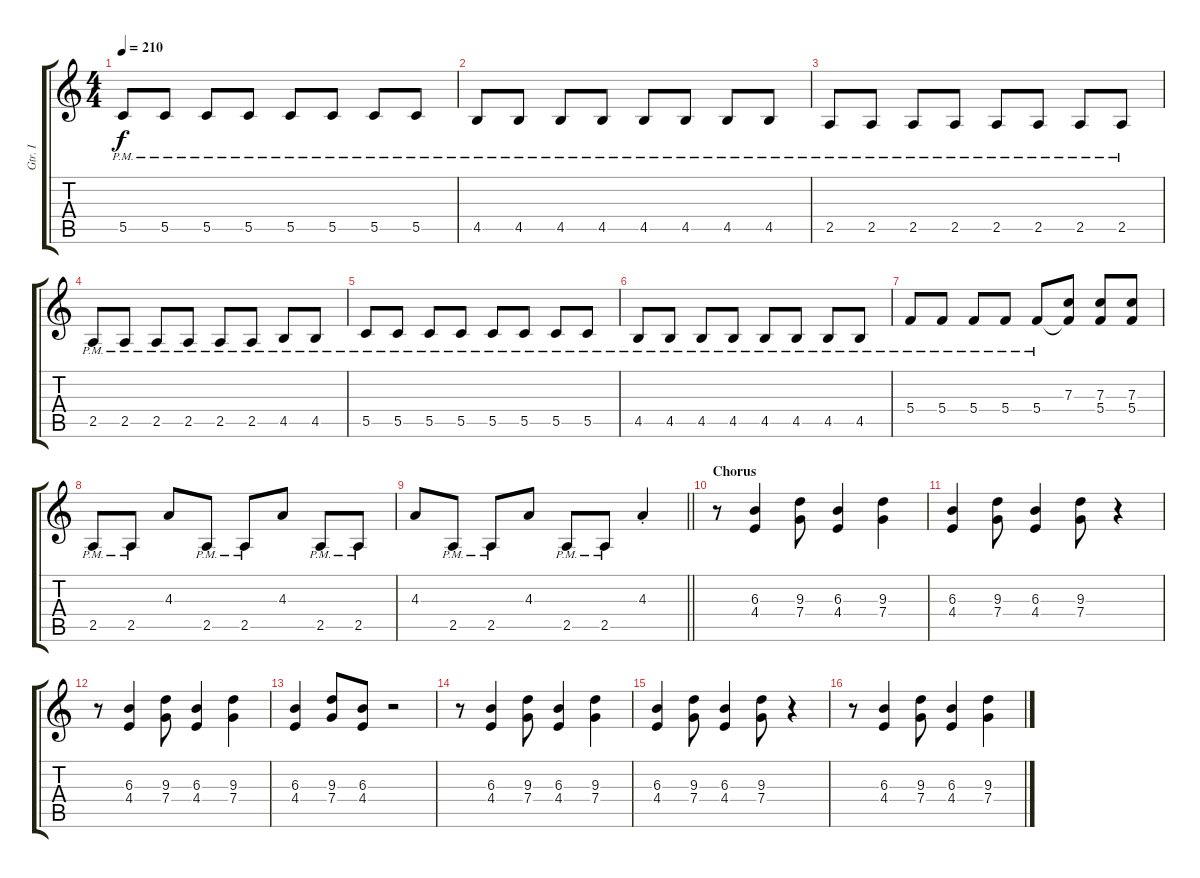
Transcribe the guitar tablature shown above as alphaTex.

\track ("Gtr. I" "Gtr. I") {instrument distortionguitar}
\staff {score tabs}
\tuning (D4 A3 F3 C3 G2 D2) {hide}
\ts (4 4)
\tempo 210
\clef g2
\ks c
5.5{pm}.8{dy f} 5.5{pm}.8 5.5{pm}.8 5.5{pm}.8 5.5{pm}.8 5.5{pm}.8 5.5{pm}.8 5.5{pm}.8 |
4.5{pm}.8 4.5{pm}.8 4.5{pm}.8 4.5{pm}.8 4.5{pm}.8 4.5{pm}.8 4.5{pm}.8 4.5{pm}.8 |
2.5{pm}.8 2.5{pm}.8 2.5{pm}.8 2.5{pm}.8 2.5{pm}.8 2.5{pm}.8 2.5{pm}.8 2.5{pm}.8 |
2.5{pm}.8 2.5{pm}.8 2.5{pm}.8 2.5{pm}.8 2.5{pm}.8 2.5{pm}.8 4.5{pm}.8 4.5{pm}.8 |
5.5{pm}.8 5.5{pm}.8 5.5{pm}.8 5.5{pm}.8 5.5{pm}.8 5.5{pm}.8 5.5{pm}.8 5.5{pm}.8 |
4.5{pm}.8 4.5{pm}.8 4.5{pm}.8 4.5{pm}.8 4.5{pm}.8 4.5{pm}.8 4.5{pm}.8 4.5{pm}.8 |
5.4{pm}.8 5.4{pm}.8 5.4{pm}.8 5.4{pm}.8 5.4{pm}.8 (7.3 5.4{t}).8 (7.3 5.4).8 (7.3 5.4).8 |
2.5{pm}.8 2.5{pm}.8 4.3.8 2.5{pm}.8 2.5{pm}.8 4.3.8 2.5{pm}.8 2.5{pm}.8 |
\barLineRight lightlight
4.3.8 2.5{pm}.8 2.5{pm}.8 4.3.8 2.5{pm}.8 2.5{pm}.8 4.3{st}.4 |
\section ("" "Chorus")
r.8 (6.3 4.4).4 (9.3 7.4).8 (6.3 4.4).4 (9.3 7.4).4 |
(6.3 4.4).4 (9.3 7.4).8 (6.3 4.4).4 (9.3 7.4).8 r.4 |
r.8 (6.3 4.4).4 (9.3 7.4).8 (6.3 4.4).4 (9.3 7.4).4 |
(6.3 4.4).4 (9.3 7.4).8 (6.3 4.4).8 r.2 |
r.8 (6.3 4.4).4 (9.3 7.4).8 (6.3 4.4).4 (9.3 7.4).4 |
(6.3 4.4).4 (9.3 7.4).8 (6.3 4.4).4 (9.3 7.4).8 r.4 |
r.8 (6.3 4.4).4 (9.3 7.4).8 (6.3 4.4).4 (9.3 7.4).4
